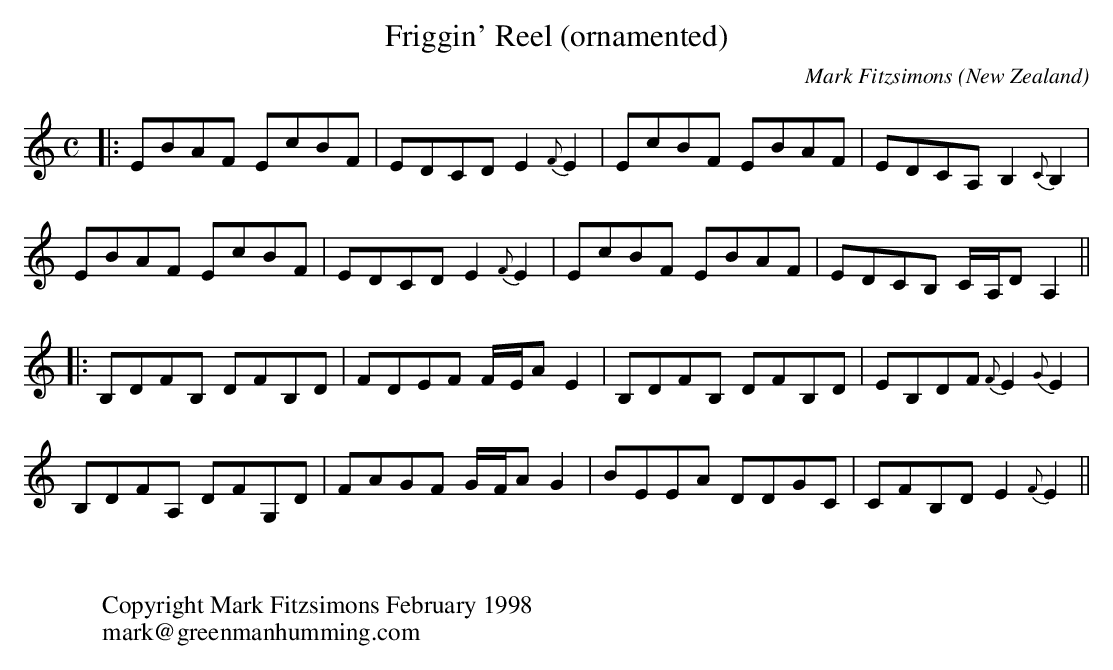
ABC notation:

X:1
T:Friggin' Reel (ornamented)
O:New Zealand
M:C
C:Mark Fitzsimons
K:E Phryg
|:EBAF EcBF|EDCD E2{F}E2|EcBF EBAF|EDCA, B,2 {C}B,2|
EBAF EcBF|EDCD E2{F}E2|EcBF EBAF|EDCB, C/2-A,/2D A,2||
|:B,DFB, DFB,D|FDEF F/2-E/2AE2|B,DFB, DFB,D|EB,DF {F}E2{G}E2|
B,DFA, DFG,D|FAGF G/2-F/2AG2|BEEA DDGC| CFB,D E2{F}E2||
W:
W:
W:Copyright Mark Fitzsimons February 1998
W:mark@greenmanhumming.com
